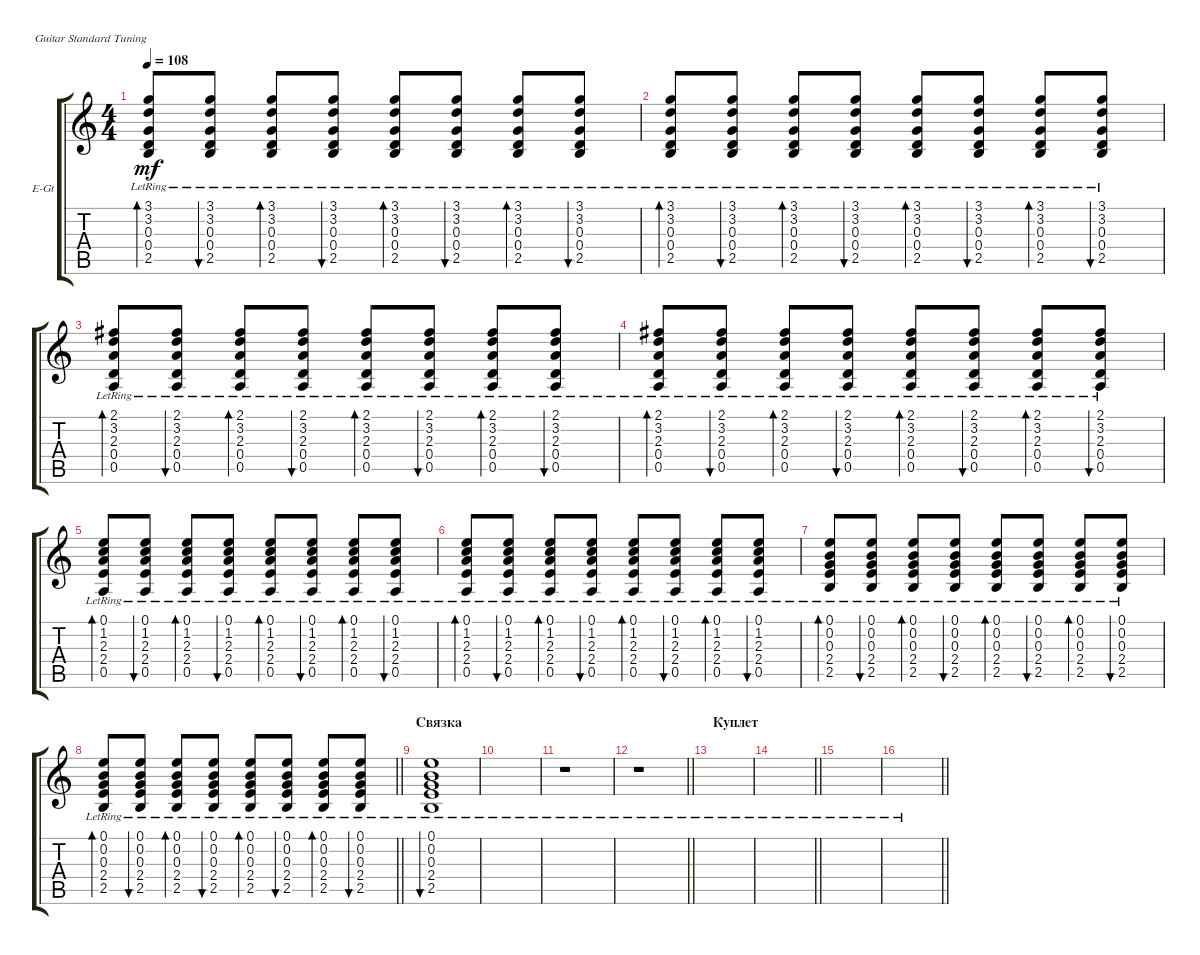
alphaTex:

\bracketExtendMode groupsimilarinstruments
\firstSystemTrackNameOrientation horizontal
\otherSystemsTrackNameOrientation horizontal
\track ("В. Бутусов (гитара)" "E-Gt") {instrument electricguitarclean}
\staff {score tabs}
\tuning (E4 B3 G3 D3 A2 E2)
\ts (4 4)
\tempo 108
\clef g2
\ks c
(3.1 3.2{lr} 0.3{lr} 0.4{lr} 2.5{lr}).8{bd 37 dy mf} (3.1 3.2 0.3{lr} 0.4{lr} 2.5{lr}).8{bu 36} (3.1 3.2{lr} 0.3{lr} 0.4{lr} 2.5{lr}).8{bd 37} (3.1 3.2 0.3{lr} 0.4{lr} 2.5{lr}).8{bu 36} (3.1 3.2{lr} 0.3{lr} 0.4{lr} 2.5{lr}).8{bd 37} (3.1 3.2 0.3{lr} 0.4{lr} 2.5{lr}).8{bu 36} (3.1 3.2{lr} 0.3{lr} 0.4{lr} 2.5{lr}).8{bd 37} (3.1 3.2 0.3{lr} 0.4{lr} 2.5{lr}).8{bu 36} |
(3.1 3.2{lr} 0.3{lr} 0.4{lr} 2.5{lr}).8{bd 37} (3.1 3.2 0.3{lr} 0.4{lr} 2.5{lr}).8{bu 36} (3.1 3.2{lr} 0.3{lr} 0.4{lr} 2.5{lr}).8{bd 37} (3.1 3.2 0.3{lr} 0.4{lr} 2.5{lr}).8{bu 36} (3.1 3.2{lr} 0.3{lr} 0.4{lr} 2.5{lr}).8{bd 37} (3.1 3.2 0.3{lr} 0.4{lr} 2.5{lr}).8{bu 36} (3.1 3.2{lr} 0.3{lr} 0.4{lr} 2.5{lr}).8{bd 37} (3.1 3.2 0.3{lr} 0.4{lr} 2.5{lr}).8{bu 36} |
(2.1 3.2{lr} 2.3{lr} 0.4{lr} 0.5{lr}).8{bd 34} (2.1 3.2 2.3{lr} 0.4{lr} 0.5{lr}).8{bu 34} (2.1 3.2{lr} 2.3{lr} 0.4{lr} 0.5{lr}).8{bd 34} (2.1 3.2 2.3{lr} 0.4{lr} 0.5{lr}).8{bu 34} (2.1 3.2{lr} 2.3{lr} 0.4{lr} 0.5{lr}).8{bd 34} (2.1 3.2 2.3{lr} 0.4{lr} 0.5{lr}).8{bu 34} (2.1 3.2{lr} 2.3{lr} 0.4{lr} 0.5{lr}).8{bd 34} (2.1 3.2 2.3{lr} 0.4{lr} 0.5{lr}).8{bu 34} |
(2.1 3.2{lr} 2.3{lr} 0.4{lr} 0.5{lr}).8{bd 34} (2.1 3.2 2.3{lr} 0.4{lr} 0.5{lr}).8{bu 34} (2.1 3.2{lr} 2.3{lr} 0.4{lr} 0.5{lr}).8{bd 34} (2.1 3.2 2.3{lr} 0.4{lr} 0.5{lr}).8{bu 34} (2.1 3.2{lr} 2.3{lr} 0.4{lr} 0.5{lr}).8{bd 34} (2.1 3.2 2.3{lr} 0.4{lr} 0.5{lr}).8{bu 34} (2.1 3.2{lr} 2.3{lr} 0.4{lr} 0.5{lr}).8{bd 34} (2.1 3.2 2.3{lr} 0.4{lr} 0.5{lr}).8{bu 34} |
(0.1 1.2{lr} 2.3{lr} 2.4{lr} 0.5{lr}).8{bd 37} (0.1 1.2 2.3{lr} 2.4{lr} 0.5{lr}).8{bu 35} (0.1 1.2{lr} 2.3{lr} 2.4{lr} 0.5{lr}).8{bd 37} (0.1 1.2 2.3{lr} 2.4{lr} 0.5{lr}).8{bu 35} (0.1 1.2{lr} 2.3{lr} 2.4{lr} 0.5{lr}).8{bd 37} (0.1 1.2 2.3{lr} 2.4{lr} 0.5{lr}).8{bu 35} (0.1 1.2{lr} 2.3{lr} 2.4{lr} 0.5{lr}).8{bd 37} (0.1 1.2 2.3{lr} 2.4{lr} 0.5{lr}).8{bu 35} |
(0.1 1.2{lr} 2.3{lr} 2.4{lr} 0.5{lr}).8{bd 37} (0.1 1.2 2.3{lr} 2.4{lr} 0.5{lr}).8{bu 35} (0.1 1.2{lr} 2.3{lr} 2.4{lr} 0.5{lr}).8{bd 37} (0.1 1.2 2.3{lr} 2.4{lr} 0.5{lr}).8{bu 35} (0.1 1.2{lr} 2.3{lr} 2.4{lr} 0.5{lr}).8{bd 37} (0.1 1.2 2.3{lr} 2.4{lr} 0.5{lr}).8{bu 35} (0.1 1.2{lr} 2.3{lr} 2.4{lr} 0.5{lr}).8{bd 37} (0.1 1.2 2.3{lr} 2.4{lr} 0.5{lr}).8{bu 35} |
(0.1 0.2{lr} 0.3{lr} 2.4{lr} 2.5{lr}).8{bd 34} (0.1 0.2 0.3{lr} 2.4{lr} 2.5{lr}).8{bu 33} (0.1 0.2{lr} 0.3{lr} 2.4{lr} 2.5{lr}).8{bd 34} (0.1 0.2 0.3{lr} 2.4{lr} 2.5{lr}).8{bu 33} (0.1 0.2{lr} 0.3{lr} 2.4{lr} 2.5{lr}).8{bd 34} (0.1 0.2 0.3{lr} 2.4{lr} 2.5{lr}).8{bu 33} (0.1 0.2{lr} 0.3{lr} 2.4{lr} 2.5{lr}).8{bd 34} (0.1 0.2 0.3{lr} 2.4{lr} 2.5{lr}).8{bu 33} |
\barLineRight lightlight
(0.1 0.2{lr} 0.3{lr} 2.4{lr} 2.5{lr}).8{bd 34} (0.1 0.2 0.3{lr} 2.4{lr} 2.5{lr}).8{bu 33} (0.1 0.2{lr} 0.3{lr} 2.4{lr} 2.5{lr}).8{bd 34} (0.1 0.2 0.3{lr} 2.4{lr} 2.5{lr}).8{bu 33} (0.1 0.2{lr} 0.3{lr} 2.4{lr} 2.5{lr}).8{bd 34} (0.1 0.2 0.3{lr} 2.4{lr} 2.5{lr}).8{bu 33} (0.1 0.2{lr} 0.3{lr} 2.4{lr} 2.5{lr}).8{bd 34} (0.1 0.2 0.3{lr} 2.4{lr} 2.5{lr}).8{bu 33} |
\section ("" "Связка")
(0.1 0.2 0.3{lr} 2.4{lr} 2.5{lr}).1{bu 33} |
|
r.1 |
\barLineRight lightlight
r.1 |
\section ("" "Куплет")
|
\barLineRight lightlight
|
|
\barLineRight lightlight
